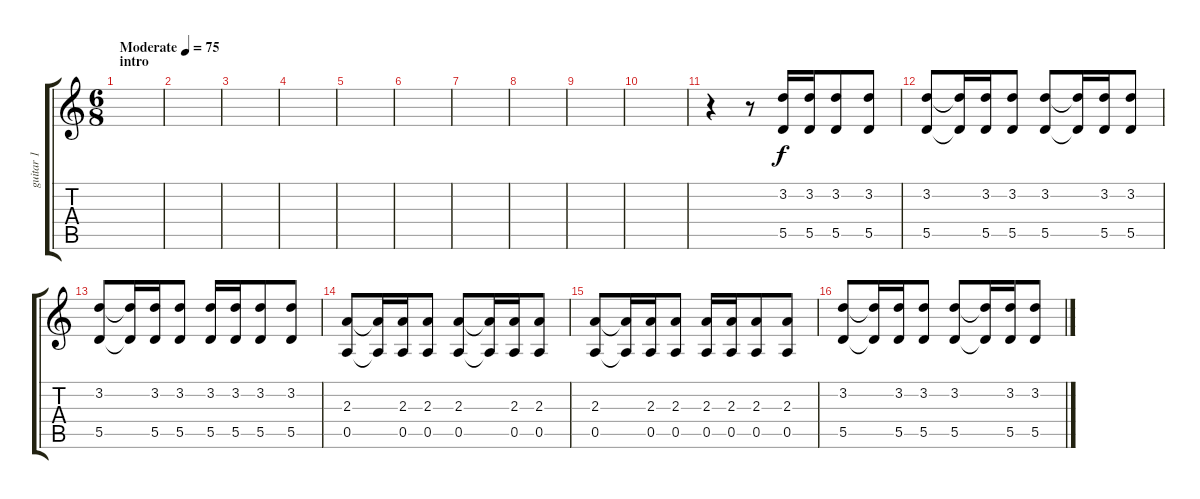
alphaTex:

\track ("guitar 1" "guitar 1") {instrument electricguitarjazz}
\staff {score tabs}
\tuning (E4 B3 G3 D3 A2 E2) {hide}
\ts (6 8)
\section ("" "intro")
\tempo (75 "Moderate")
\clef g2
\ks c
|
|
|
|
|
|
|
|
|
|
r.4 r.8 (3.2 5.5).16 (3.2 5.5).16 (3.2 5.5).8 (3.2 5.5).8 |
(3.2 5.5).8 (3.2{t} 5.5{t}).16 (3.2 5.5).16 (3.2 5.5).8 (3.2 5.5).8 (3.2{t} 5.5{t}).16 (3.2 5.5).16 (3.2 5.5).8 |
(3.2 5.5).8 (3.2{t} 5.5{t}).16 (3.2 5.5).16 (3.2 5.5).8 (3.2 5.5).16 (3.2 5.5).16 (3.2 5.5).8 (3.2 5.5).8 |
(2.3 0.5).8 (2.3{t} 0.5{t}).16 (2.3 0.5).16 (2.3 0.5).8 (2.3 0.5).8 (2.3{t} 0.5{t}).16 (2.3 0.5).16 (2.3 0.5).8 |
(2.3 0.5).8 (2.3{t} 0.5{t}).16 (2.3 0.5).16 (2.3 0.5).8 (2.3 0.5).16 (2.3 0.5).16 (2.3 0.5).8 (2.3 0.5).8 |
(3.2 5.5).8 (3.2{t} 5.5{t}).16 (3.2 5.5).16 (3.2 5.5).8 (3.2 5.5).8 (3.2{t} 5.5{t}).16 (3.2 5.5).16 (3.2 5.5).8
